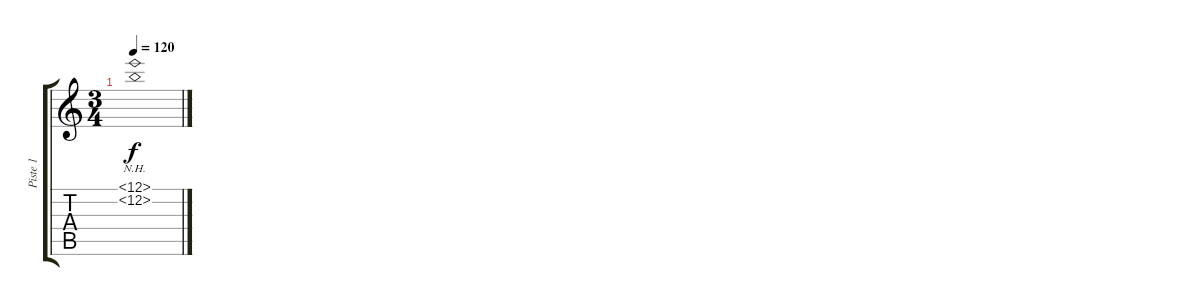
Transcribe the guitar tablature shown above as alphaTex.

\track ("Piste 1" "Piste 1") {instrument electricbasspick}
\staff {score tabs}
\tuning (E4 B3 G3 D3 A2 E2) {hide}
\ts (3 4)
\tempo 120
\clef g2
\ks c
(12.1{nh} 12.2{nh}).1{dy f}
